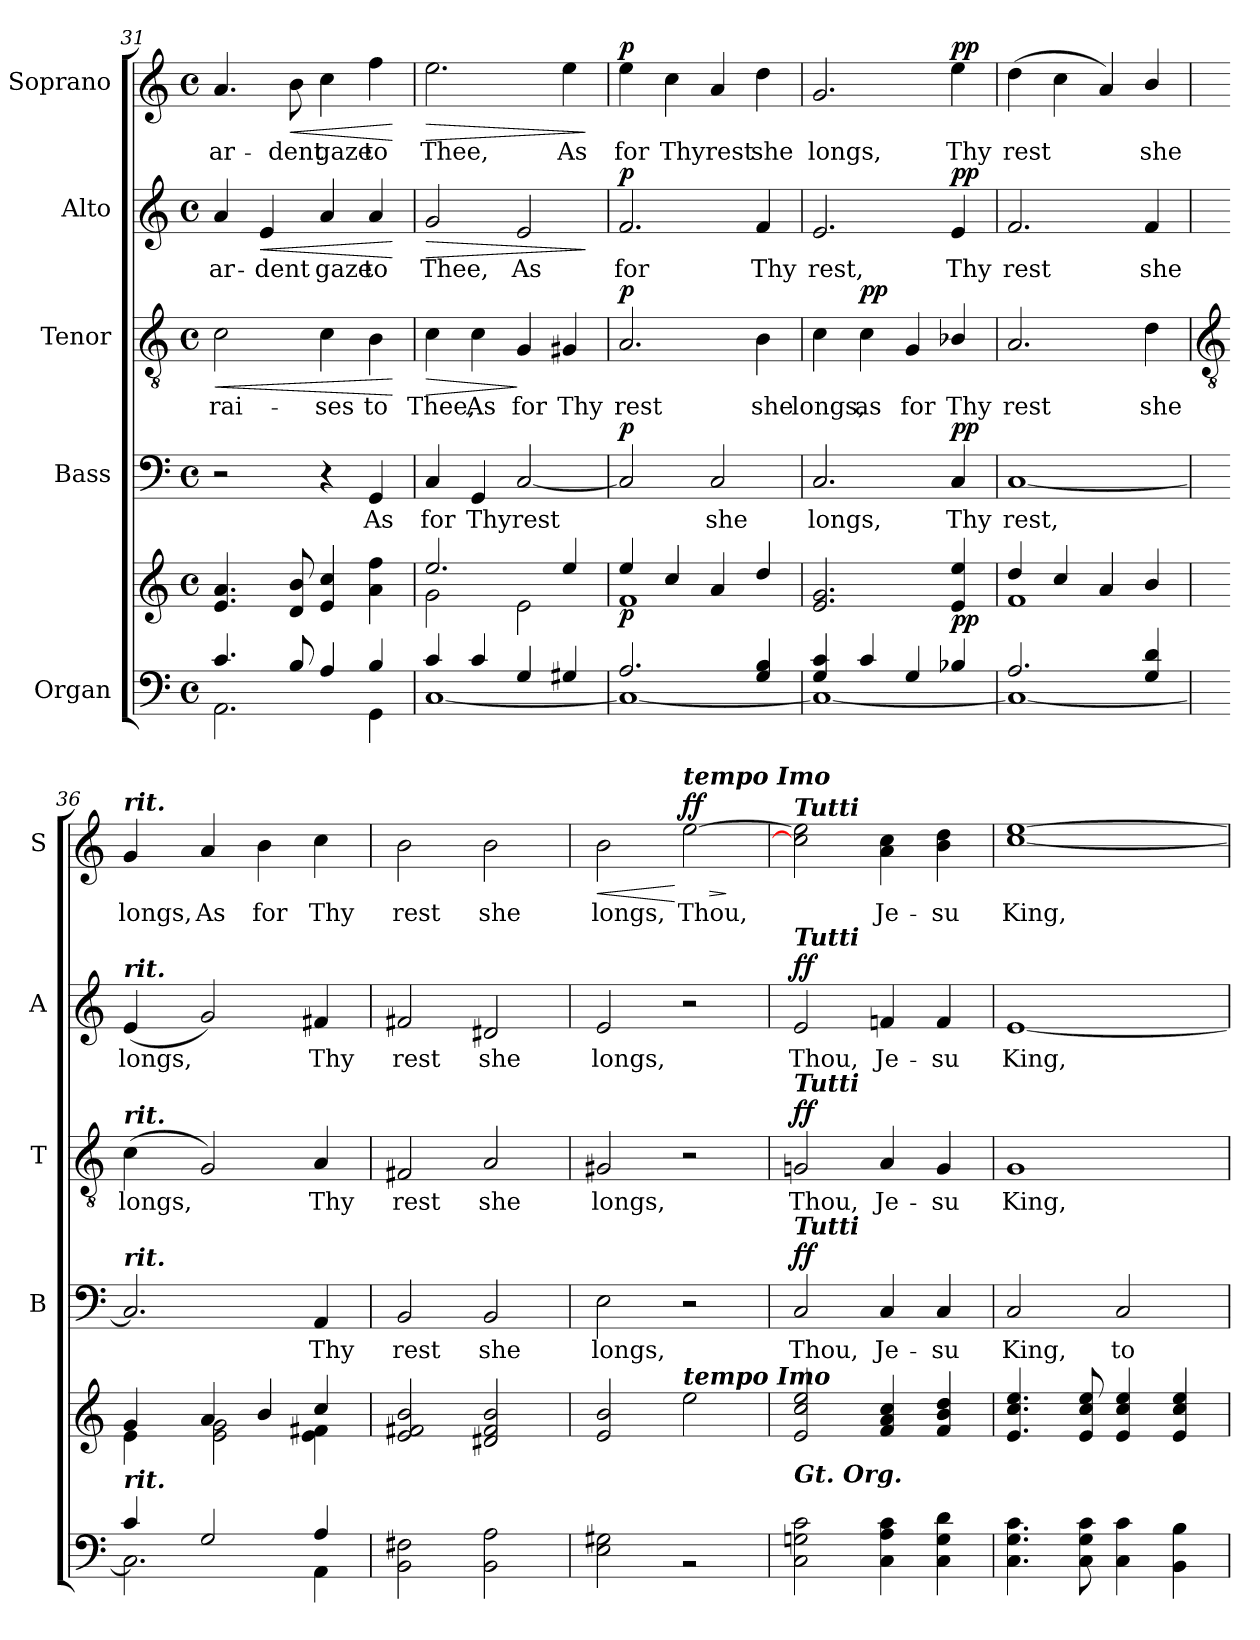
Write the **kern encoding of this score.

**kern	**kern	**dynam	**kern	**text	**dynam	**kern	**text	**dynam	**kern	**text	**dynam	**kern	**text	**dynam
*part5	*part5	*part5	*part4	*part4	*part4	*part3	*part3	*part3	*part2	*part2	*part2	*part1	*part1	*part1
*staff6	*staff5	*staff5/6	*staff4	*staff4	*staff4	*staff3	*staff3	*staff3	*staff2	*staff2	*staff2	*staff1	*staff1	*staff1
*I"Organ	*	*	*I"Bass	*	*	*I"Tenor	*	*	*I"Alto	*	*	*I"Soprano	*	*
*	*	*	*I'B	*	*	*I'T	*	*	*I'A	*	*	*I'S	*	*
*clefF4	*clefG2	*	*clefF4	*	*	*clefGv2	*	*	*clefG2	*	*	*clefG2	*	*
*k[]	*k[]	*	*k[]	*	*	*k[]	*	*	*k[]	*	*	*k[]	*	*
*C:	*C:	*	*C:	*	*	*C:	*	*	*C:	*	*	*C:	*	*
*M4/4	*M4/4	*	*M4/4	*	*	*M4/4	*	*	*M4/4	*	*	*M4/4	*	*
*met(c)	*met(c)	*	*met(c)	*	*	*met(c)	*	*	*met(c)	*	*	*met(c)	*	*
=31	=31	=31	=31	=31	=31	=31	=31	=31	=31	=31	=31	=31	=31	=31
*^	*^	*	*	*	*	*	*	*	*	*	*	*	*	*
!	!	!	!	!	!	!	!	!	!LO:LY:b	!LO:HP:b	!	!LO:LY:b	!	!	!LO:LY:b	!
4.c/	2.AA\	4.e/ 4.a/	1ryy	.	2r	.	.	2c	rai-	<	4a	ar-	.	4.a	ar-	.
!	!	!	!	!	!	!	!	!	!	!	!	!LO:LY:b	!LO:HP:b	!	!	!
.	.	.	.	.	.	.	.	.	.	.	4e	-dent	<	.	.	.
!	!	!	!	!	!	!	!	!	!	!	!	!	!	!	!LO:LY:b	!LO:HP:b
8B/	.	8d/ 8b/	.	.	.	.	.	.	.	.	.	.	.	8b	-dent	<
!	!	!	!	!	!	!	!	!	!LO:LY:b	!	!	!LO:LY:b	!	!	!LO:LY:b	!
4A/	.	4e/ 4cc/	.	.	4r	.	.	4c	-ses	.	4a	gaze	.	4cc	gaze	.
!	!	!	!	!	!	!LO:LY:b	!	!	!LO:LY:b	!	!	!LO:LY:b	!	!	!LO:LY:b	!
4B/	4GG\	4a\ 4ff\	.	.	4GG	As	.	4B	to	.	4a	to	.	4ff	to	.
*v	*v	*	*	*	*	*	*	*	*	*	*	*	*	*	*	*
*	*v	*v	*	*	*	*	*	*	*	*	*	*	*	*	*
.	.	.	.	.	.	.	.	[	.	.	[	.	.	[
=32	=32	=32	=32	=32	=32	=32	=32	=32	=32	=32	=32	=32	=32	=32
*^	*^	*	*	*	*	*	*	*	*	*	*	*	*	*
!	!	!	!	!	!	!LO:LY:b	!	!	!LO:LY:b	!LO:HP:b	!	!LO:LY:b	!LO:HP:b	!	!LO:LY:b	!LO:HP:b
4c/	[1C\	2.ee/	2g\	.	4C	for	.	4c	Thee,	>	2g	Thee,	>	2.ee	Thee,	>
!	!	!	!	!	!	!LO:LY:b	!	!	!LO:LY:b	!	!	!	!	!	!	!
4c/	.	.	.	.	4GG	Thy	.	4c	As	.	.	.	.	.	.	.
!	!	!	!	!	!	!LO:LY:b	!	!	!LO:LY:b	!	!	!LO:LY:b	!	!	!	!
4G/	.	.	2e\	.	[2C	rest	.	4G	for	]	2e	As	.	.	.	.
!	!	!	!	!	!	!	!	!	!LO:LY:b	!	!	!	!	!	!LO:LY:b	!
4G#X/	.	4ee/	.	.	.	.	.	4G#X	Thy	.	.	.	.	4ee	As	.
*v	*v	*	*	*	*	*	*	*	*	*	*	*	*	*	*	*
*	*v	*v	*	*	*	*	*	*	*	*	*	*	*	*	*
.	.	.	.	.	.	.	.	.	.	.	]	.	.	]
=33	=33	=33	=33	=33	=33	=33	=33	=33	=33	=33	=33	=33	=33	=33
*^	*^	*	*	*	*	*	*	*	*	*	*	*	*	*
!	!	!	!	!LO:DY:b	!	!	!LO:DY:b	!	!LO:LY:b	!LO:DY:b	!	!LO:LY:b	!LO:DY:b	!	!LO:LY:b	!LO:DY:b
2.A/	1C\_	4ee/	1f\	p	2C]	.	p	2.A	rest	p	2.f	for	p	4ee	for	p
!	!	!	!	!	!	!	!	!	!	!	!	!	!	!	!LO:LY:b	!
.	.	4cc/	.	.	.	.	.	.	.	.	.	.	.	4cc	Thy	.
!	!	!	!	!	!	!LO:LY:b	!	!	!	!	!	!	!	!	!LO:LY:b	!
.	.	4a/	.	.	2C	she	.	.	.	.	.	.	.	4a	rest	.
!	!	!	!	!	!	!	!	!	!LO:LY:b	!	!	!LO:LY:b	!	!	!LO:LY:b	!
4G/ 4B/	.	4dd/	.	.	.	.	.	4B	she	.	4f	Thy	.	4dd	she	.
=34	=34	=34	=34	=34	=34	=34	=34	=34	=34	=34	=34	=34	=34	=34	=34	=34
!	!	!	!	!	!	!LO:LY:b	!	!	!LO:LY:b	!	!	!LO:LY:b	!	!	!LO:LY:b	!
4G/ 4c/	1C\_	2.e/ 2.g/	1ryy	.	2.C	longs,	.	4c	longs,	.	2.e	rest,	.	2.g	longs,	.
!	!	!	!	!	!	!	!	!	!LO:LY:b	!LO:DY:b	!	!	!	!	!	!
4c/	.	.	.	.	.	.	.	4c	as	pp	.	.	.	.	.	.
!	!	!	!	!	!	!	!	!	!LO:LY:b	!	!	!	!	!	!	!
4G/	.	.	.	.	.	.	.	4G	for	.	.	.	.	.	.	.
!	!	!	!	!LO:DY:b	!	!LO:LY:b	!LO:DY:b	!	!LO:LY:b	!	!	!LO:LY:b	!LO:DY:b	!	!LO:LY:b	!LO:DY:b
4B-X/	.	4e/ 4ee/	.	pp	4C	Thy	pp	4B-X/	Thy	.	4e	Thy	pp	4ee	Thy	pp
=35	=35	=35	=35	=35	=35	=35	=35	=35	=35	=35	=35	=35	=35	=35	=35	=35
!	!	!	!	!	!	!LO:LY:b	!	!	!LO:LY:b	!	!	!LO:LY:b	!	!	!LO:LY:b	!
2.A/	1C\_	4dd/	1f\	.	[1C	rest,	.	2.A	rest	.	2.f	rest	.	(>4dd	rest	.
.	.	4cc/	.	.	.	.	.	.	.	.	.	.	.	4cc	.	.
.	.	4a/	.	.	.	.	.	.	.	.	.	.	.	4a)	.	.
!	!	!	!	!	!	!	!	!	!LO:LY:b	!	!	!LO:LY:b	!	!	!LO:LY:b	!
4G/ 4d/	.	4b/	.	.	.	.	.	4d	she	.	4f	she	.	4b/	she	.
!!LO:LB:g=z
=36	=36	=36	=36	=36	=36	=36	=36	=36	=36	=36	=36	=36	=36	=36	=36	=36
*	*	*	*	*	*	*	*	*clefGv2	*	*	*	*	*	*	*	*
!	!	!	!	!	!	!	!	!	!	!	!	!	!	!LO:TX:a:Bi:t=rit.	!	!
!	!	!	!	!	!	!	!	!	!	!	!LO:TX:a:Bi:t=rit.	!	!	!	!	!
!	!	!	!	!	!	!	!	!LO:TX:a:Bi:t=rit.	!	!	!	!	!	!	!	!
!	!	!	!	!	!LO:TX:a:Bi:t=rit.	!	!	!	!	!	!	!	!	!	!	!
!LO:TX:a:Bi:t=rit.	!	!	!	!	!	!	!	!	!	!	!	!	!	!	!	!
!	!	!	!	!	!	!	!	!	!LO:LY:b	!	!	!LO:LY:b	!	!	!LO:LY:b	!
4c/	2.C\]	4g/	4e\	.	2.C]	.	.	(<4c	longs,	.	(<4e	longs,	.	4g	longs,	.
!	!	!	!	!	!	!	!	!	!	!	!	!	!	!	!LO:LY:b	!
2G/	.	4a/	2e\ 2g\	.	.	.	.	2G)	.	.	2g)	.	.	4a	As	.
!	!	!	!	!	!	!	!	!	!	!	!	!	!	!	!LO:LY:b	!
.	.	4b/	.	.	.	.	.	.	.	.	.	.	.	4b	for	.
!	!	!	!	!	!	!LO:LY:b	!	!	!LO:LY:b	!	!	!LO:LY:b	!	!	!LO:LY:b	!
4A/	4AA\	4cc/	4e\ 4f#X\	.	4AA	Thy	.	4A	Thy	.	4f#X	Thy	.	4cc	Thy	.
=37	=37	=37	=37	=37	=37	=37	=37	=37	=37	=37	=37	=37	=37	=37	=37	=37
!	!	!	!	!	!	!LO:LY:b	!	!	!LO:LY:b	!	!	!LO:LY:b	!	!	!LO:LY:b	!
1ryy	2BB\ 2F#X\	2e/ 2f#X/ 2b/	1ryy	.	2BB	rest	.	2F#X	rest	.	2f#X	rest	.	2b	rest	.
!	!	!	!	!	!	!LO:LY:b	!	!	!LO:LY:b	!	!	!LO:LY:b	!	!	!LO:LY:b	!
.	2BB\ 2A\	2d#X/ 2f#/ 2b/	.	.	2BB	she	.	2A	she	.	2d#X	she	.	2b	she	.
=38	=38	=38	=38	=38	=38	=38	=38	=38	=38	=38	=38	=38	=38	=38	=38	=38
!	!	!	!	!	!	!LO:LY:b	!	!	!LO:LY:b	!	!	!LO:LY:b	!	!	!LO:LY:b	!LO:HP:b
1ryy	2E\ 2G#X\	2e/ 2b/	1ryy	.	2E	longs,	.	2G#X	longs,	.	2e	longs,	.	2b	longs,	<
!	!	!	!	!	!	!	!	!	!	!	!	!	!	!LO:TX:a:Bi:t=tempo Imo	!	!
!	!	!LO:TX:a:Bi:t=tempo Imo	!	!	!	!	!	!	!	!	!	!	!	!	!	!
!	!	!	!	!	!	!	!	!	!	!	!	!	!	!	!LO:LY:b	!LO:HP:n=1:b
!	!	!	!	!	!	!	!	!	!	!	!	!	!	!	!	!LO:DY:n=1:b
.	2r	2ee\	.	.	2r	.	.	2r	.	.	2r	.	.	[2ee	Thou,	[ > ff
*v	*v	*	*	*	*	*	*	*	*	*	*	*	*	*	*	*
*	*v	*v	*	*	*	*	*	*	*	*	*	*	*	*	*
.	.	.	.	.	.	.	.	.	.	.	.	.	.	]
=39	=39	=39	=39	=39	=39	=39	=39	=39	=39	=39	=39	=39	=39	=39
*^	*^	*	*	*	*	*	*	*	*	*	*	*	*	*
!	!	!	!	!	!	!	!	!	!	!	!	!	!	!LO:TX:a:Bi:t=Tutti	!	!
!	!	!	!	!	!	!	!	!	!	!	!LO:TX:a:Bi:t=Tutti	!	!	!	!	!
!	!	!	!	!	!	!	!	!LO:TX:a:Bi:t=Tutti	!	!	!	!	!	!	!	!
!	!	!	!	!	!LO:TX:a:Bi:t=Tutti	!	!	!	!	!	!	!	!	!	!	!
!	!	!LO:TX:b:Bi:t=Gt. Org.	!	!	!	!	!	!	!	!	!	!	!	!	!	!
!	!	!	!	!	!	!LO:LY:b	!LO:DY:b	!	!LO:LY:b	!LO:DY:b	!	!LO:LY:b	!LO:DY:b	!	!	!
1ryy	2C\ 2Gn\ 2c\	2e/ 2cc/ 2ee/	1ryy	.	2C	Thou,	ff	2Gn	Thou,	ff	2e	Thou,	ff	2cc] 2ee]	.	.
!	!	!	!	!	!	!LO:LY:b	!	!	!LO:LY:b	!	!	!LO:LY:b	!	!	!LO:LY:b	!
.	4C\ 4A\ 4c\	4f/ 4a/ 4cc/	.	.	4C	Je-	.	4A	Je-	.	4fn	Je-	.	4a 4cc	Je-	.
!	!	!	!	!	!	!LO:LY:b	!	!	!LO:LY:b	!	!	!LO:LY:b	!	!	!LO:LY:b	!
.	4C\ 4G\ 4d\	4f/ 4b/ 4dd/	.	.	4C	-su	.	4G	-su	.	4f	-su	.	4b 4dd	-su	.
=40	=40	=40	=40	=40	=40	=40	=40	=40	=40	=40	=40	=40	=40	=40	=40	=40
!	!	!	!	!	!	!LO:LY:b	!	!	!LO:LY:b	!	!	!LO:LY:b	!	!	!LO:LY:b	!
1ryy	4.C\ 4.G\ 4.c\	4.e/ 4.cc/ 4.ee/	1ryy	.	2C	King,	.	1G	King,	.	[1e	King,	.	[1cc [1ee	King,	.
.	8C\ 8G\ 8c\	8e/ 8cc/ 8ee/	.	.	.	.	.	.	.	.	.	.	.	.	.	.
!	!	!	!	!	!	!LO:LY:b	!	!	!	!	!	!	!	!	!	!
.	4C\ 4c\	4e/ 4cc/ 4ee/	.	.	2C	to	.	.	.	.	.	.	.	.	.	.
.	4BB\ 4B\	4e/ 4cc/ 4ee/	.	.	.	.	.	.	.	.	.	.	.	.	.	.
*v	*v	*	*	*	*	*	*	*	*	*	*	*	*	*	*	*
*	*v	*v	*	*	*	*	*	*	*	*	*	*	*	*	*
=	=	=	=	=	=	=	=	=	=	=	=	=	=	=
*-	*-	*-	*-	*-	*-	*-	*-	*-	*-	*-	*-	*-	*-	*-
